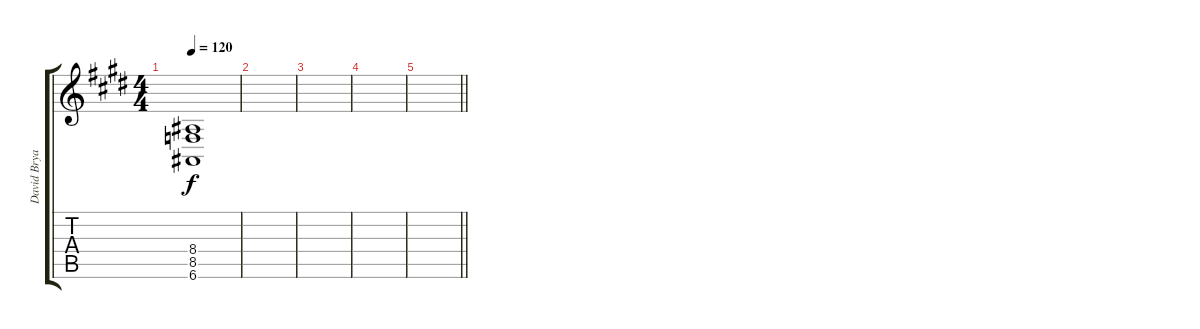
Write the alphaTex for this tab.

\track ("David Bryan (Keyboard)" "David Brya") {instrument churchorgan}
\staff {score tabs}
\tuning (E4 B3 G3 D3 A2 E2) {hide}
\ts (4 4)
\tempo 120
\clef g2
\ks c#minor
(8.4 8.5 6.6).1{dy f} |
|
|
|
\barLineRight lightlight
